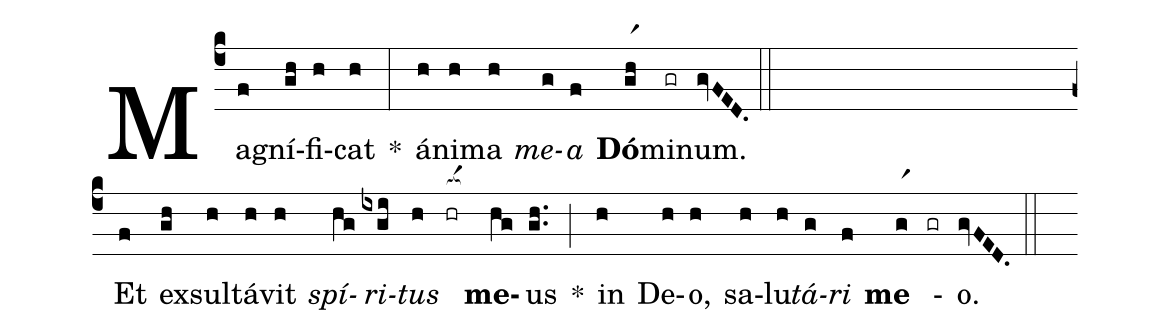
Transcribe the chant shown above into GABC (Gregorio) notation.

%%
(c4)
Ma(f)gní(gh)fi(h)cat(h) *(:)
á(h)ni(h)ma(h) <i>me</i>(g)<i>a</i>(f) <b>Dó</b>(ghr1)mi(gr)num.(gvFED.) (::Z)

Et(f) ex(gh)sul(h)tá(h)vit(h)
<i>spí</i>(hg)<i>ri</i>(ixgi)<i>tus</i>(h)
(hr[ocba:1{]) <b>me</b>(h[ocba:1}]g)us(g.h.) *(;)
in(h) De(h)o,(h) sa(h)lu(h)<i>tá</i>(g)<i>ri</i>(f) <b>me</b>(gr1) -(gr) o.(gvFED.) (::)
